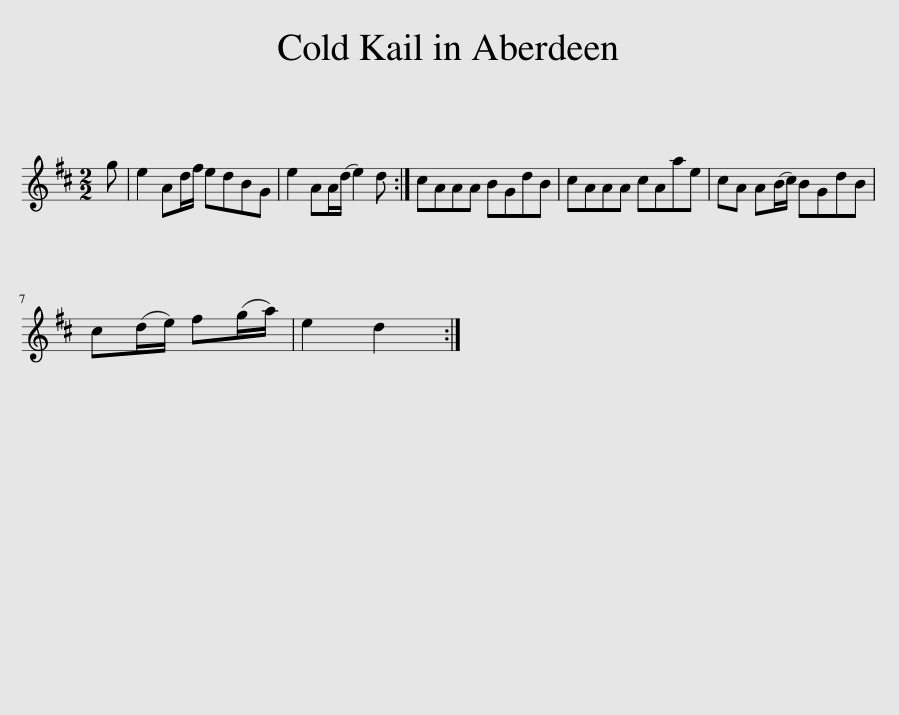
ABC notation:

X:1
L:1/8
M:2/2
I:linebreak $
K:D
V:1 treble
V:1
 g | e2 Ad/f/ edBG | e2 AA/(d/ e2) d :| cAAA BGdB | cAAA cAae | %5
 cA A(B/c/) BGdB |$ c(d/e/) f(g/a/) | e2 d2 :| %8
